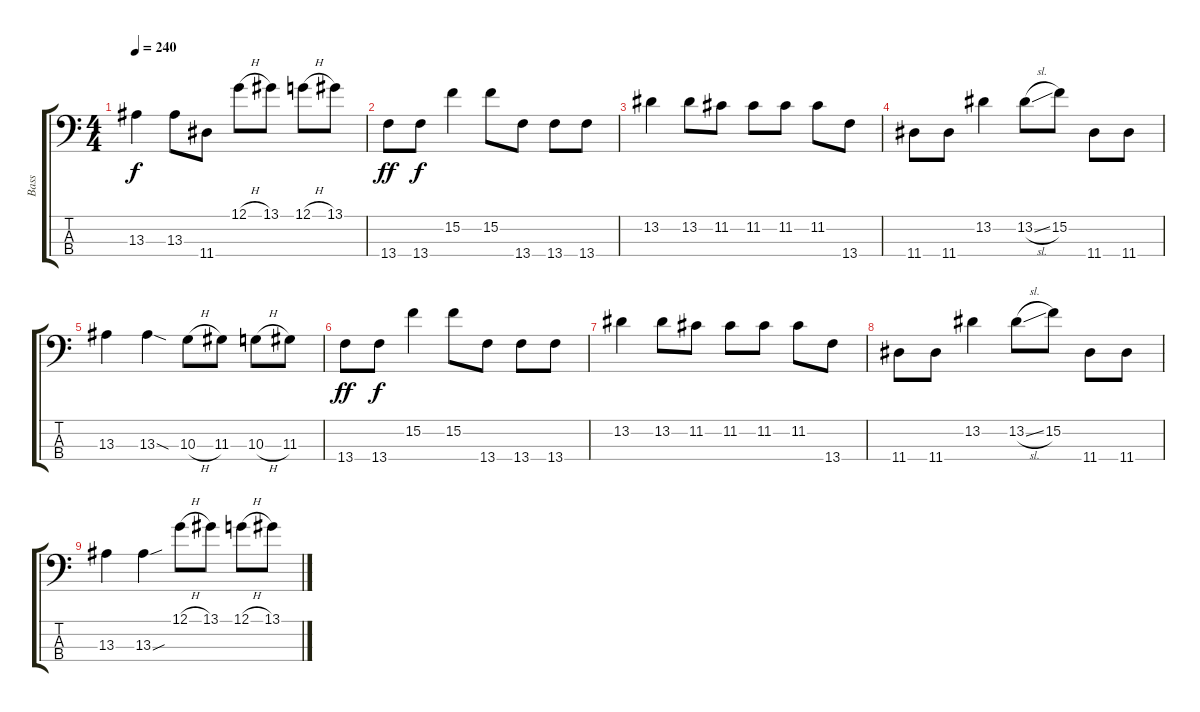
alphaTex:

\track ("Bass" "Bass") {instrument electricbasspick}
\staff {score tabs}
\tuning (G2 D2 A1 E1) {hide}
\ts (4 4)
\tempo 240
\clef f4
\ks c
13.3.4{dy f} 13.3.8 11.4.8 12.1{h}.8 13.1.8 12.1{h}.8 13.1.8 |
13.4.8{dy ff} 13.4.8{dy f} 15.2.4 15.2.8 13.4.8 13.4.8 13.4.8 |
13.2.4 13.2.8 11.2.8 11.2.8 11.2.8 11.2.8 13.4.8 |
11.4.8 11.4.8 13.2.4 13.2{sl}.8 15.2.8 11.4.8 11.4.8 |
13.3.4 13.3{sod}.4 10.3{h}.8 11.3.8 10.3{h}.8 11.3.8 |
13.4.8{dy ff} 13.4.8{dy f} 15.2.4 15.2.8 13.4.8 13.4.8 13.4.8 |
13.2.4 13.2.8 11.2.8 11.2.8 11.2.8 11.2.8 13.4.8 |
11.4.8 11.4.8 13.2.4 13.2{sl}.8 15.2.8 11.4.8 11.4.8 |
13.3.4 13.3{sou}.4 12.1{h}.8 13.1.8 12.1{h}.8 13.1.8
